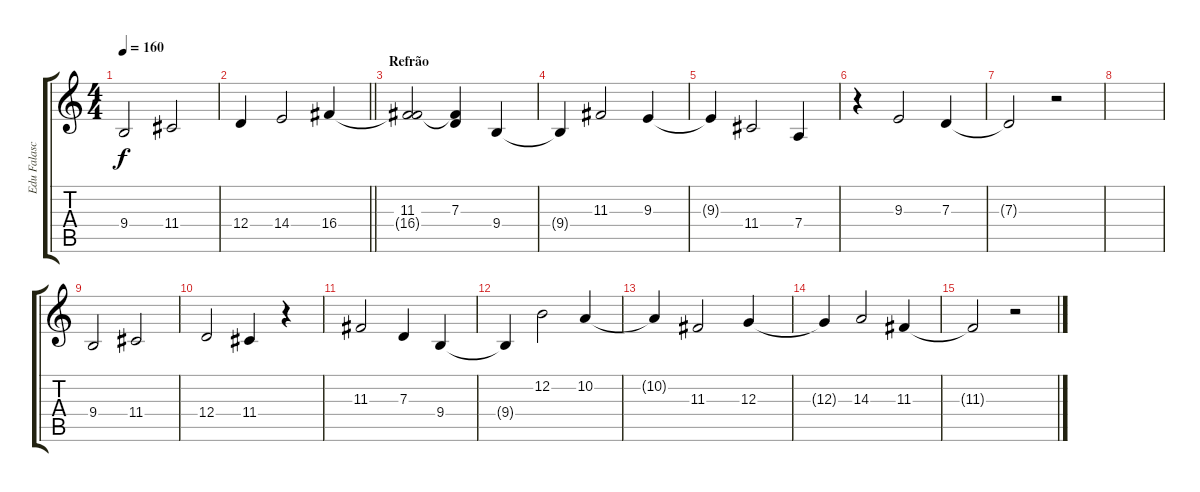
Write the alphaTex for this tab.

\track ("Edu Falaschi" "Edu Falasc") {instrument synthvoice}
\staff {score tabs}
\tuning (E4 B3 G3 D3 A2 E2) {hide}
\ts (4 4)
\tempo 160
\clef g2
\ks c
9.4.2{dy f} 11.4.2 |
\barLineRight lightlight
12.4.4 14.4.2 16.4.4 |
\section ("" "Refrão")
(11.3 16.4{t}).2 (7.3 16.4{t}).4 9.4.4 |
9.4{t}.4 11.3.2 9.3.4 |
9.3{t}.4 11.4.2 7.4.4 |
r.4 9.3.2 7.3.4 |
7.3{t}.2 r.2 |
|
9.4.2 11.4.2 |
12.4.2 11.4.4 r.4 |
11.3.2 7.3.4 9.4.4 |
9.4{t}.4 12.2.2 10.2.4 |
10.2{t}.4 11.3.2 12.3.4 |
12.3{t}.4 14.3.2 11.3.4 |
11.3{t}.2 r.2
